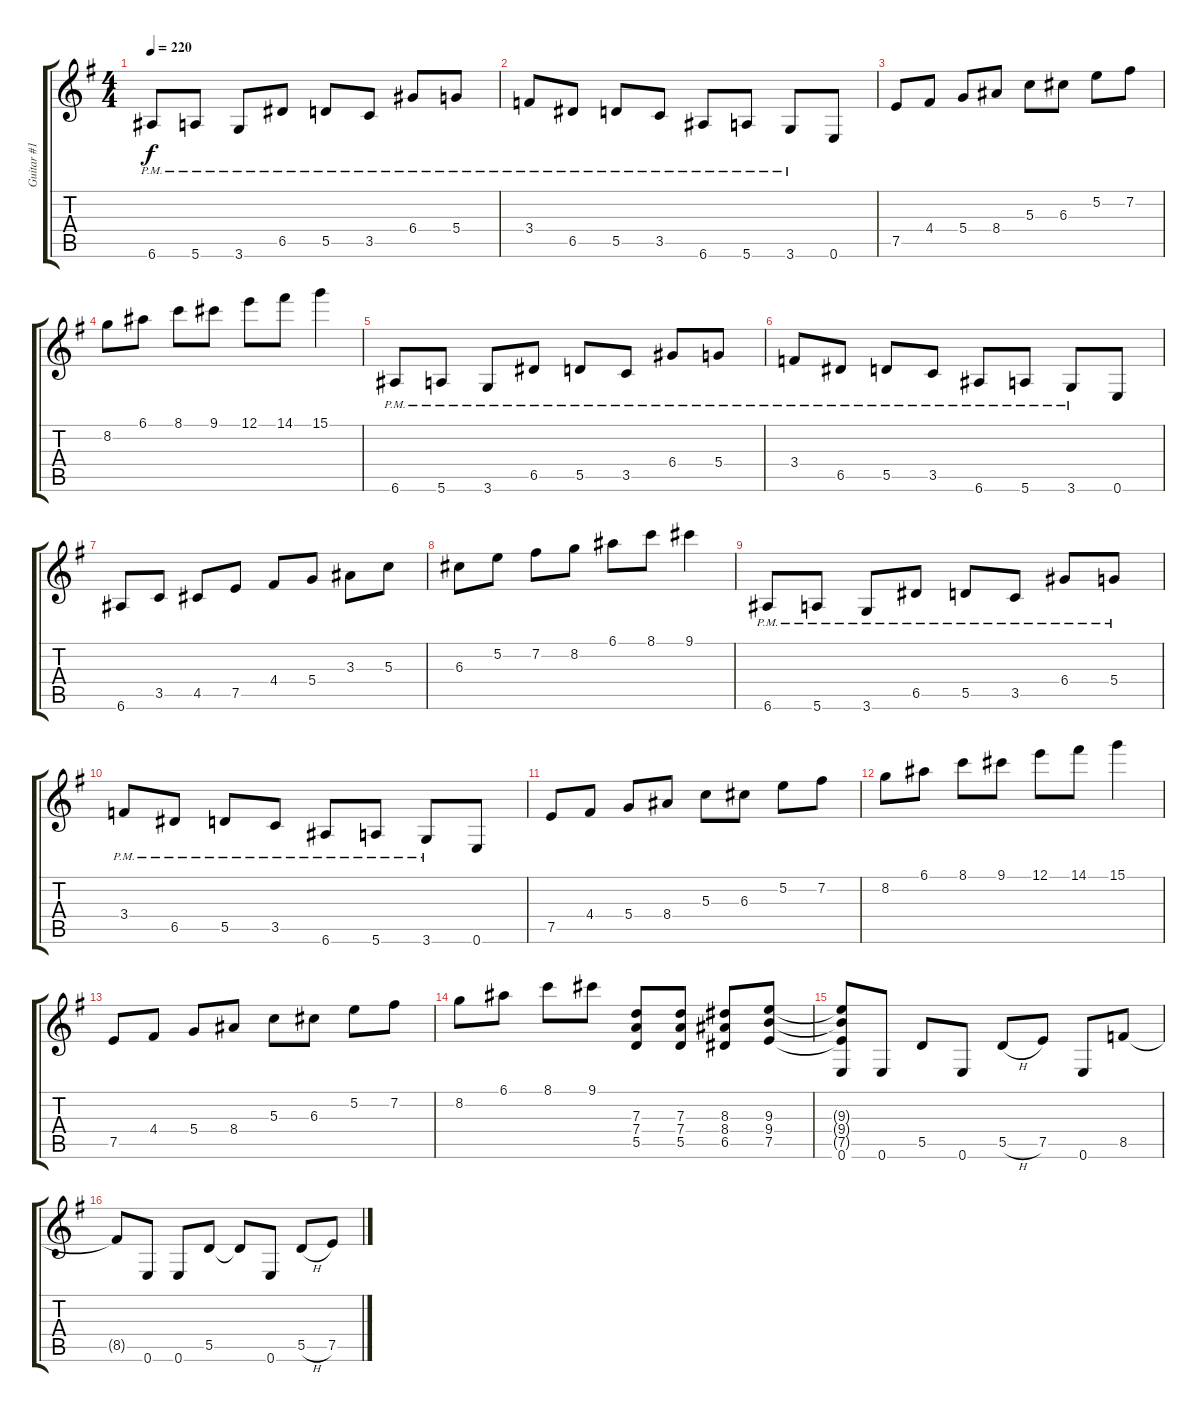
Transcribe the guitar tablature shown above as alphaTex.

\track ("Guitar #1" "Guitar #1") {instrument distortionguitar}
\staff {score tabs}
\tuning (E4 B3 G3 D3 A2 E2) {hide}
\ts (4 4)
\tempo 220
\clef g2
\ks eminor
6.6{pm}.8{dy f} 5.6{pm}.8 3.6{pm}.8 6.5{pm}.8 5.5{pm}.8 3.5{pm}.8 6.4{pm}.8 5.4{pm}.8 |
3.4{pm}.8 6.5{pm}.8 5.5{pm}.8 3.5{pm}.8 6.6{pm}.8 5.6{pm}.8 3.6{pm}.8 0.6.8 |
7.5.8 4.4.8 5.4.8 8.4.8 5.3.8 6.3.8 5.2.8 7.2.8 |
8.2.8 6.1.8 8.1.8 9.1.8 12.1.8 14.1.8 15.1.4 |
6.6{pm}.8 5.6{pm}.8 3.6{pm}.8 6.5{pm}.8 5.5{pm}.8 3.5{pm}.8 6.4{pm}.8 5.4{pm}.8 |
3.4{pm}.8 6.5{pm}.8 5.5{pm}.8 3.5{pm}.8 6.6{pm}.8 5.6{pm}.8 3.6{pm}.8 0.6.8 |
6.6.8 3.5.8 4.5.8 7.5.8 4.4.8 5.4.8 3.3.8 5.3.8 |
6.3.8 5.2.8 7.2.8 8.2.8 6.1.8 8.1.8 9.1.4 |
6.6{pm}.8 5.6{pm}.8 3.6{pm}.8 6.5{pm}.8 5.5{pm}.8 3.5{pm}.8 6.4{pm}.8 5.4{pm}.8 |
3.4{pm}.8 6.5{pm}.8 5.5{pm}.8 3.5{pm}.8 6.6{pm}.8 5.6{pm}.8 3.6{pm}.8 0.6.8 |
7.5.8 4.4.8 5.4.8 8.4.8 5.3.8 6.3.8 5.2.8 7.2.8 |
8.2.8 6.1.8 8.1.8 9.1.8 12.1.8 14.1.8 15.1.4 |
7.5.8 4.4.8 5.4.8 8.4.8 5.3.8 6.3.8 5.2.8 7.2.8 |
8.2.8 6.1.8 8.1.8 9.1.8 (7.3 7.4 5.5).8 (7.3 7.4 5.5).8 (8.3 8.4 6.5).8 (9.3 9.4 7.5).8 |
(9.3{t} 9.4{t} 7.5{t} 0.6).8 0.6.8 5.5.8 0.6.8 5.5{h}.8 7.5.8 0.6.8{beam merge} 8.5.8 |
8.5{t}.8 0.6.8 0.6.8 5.5.8 5.5{t}.8 0.6.8 5.5{h}.8 7.5.8
